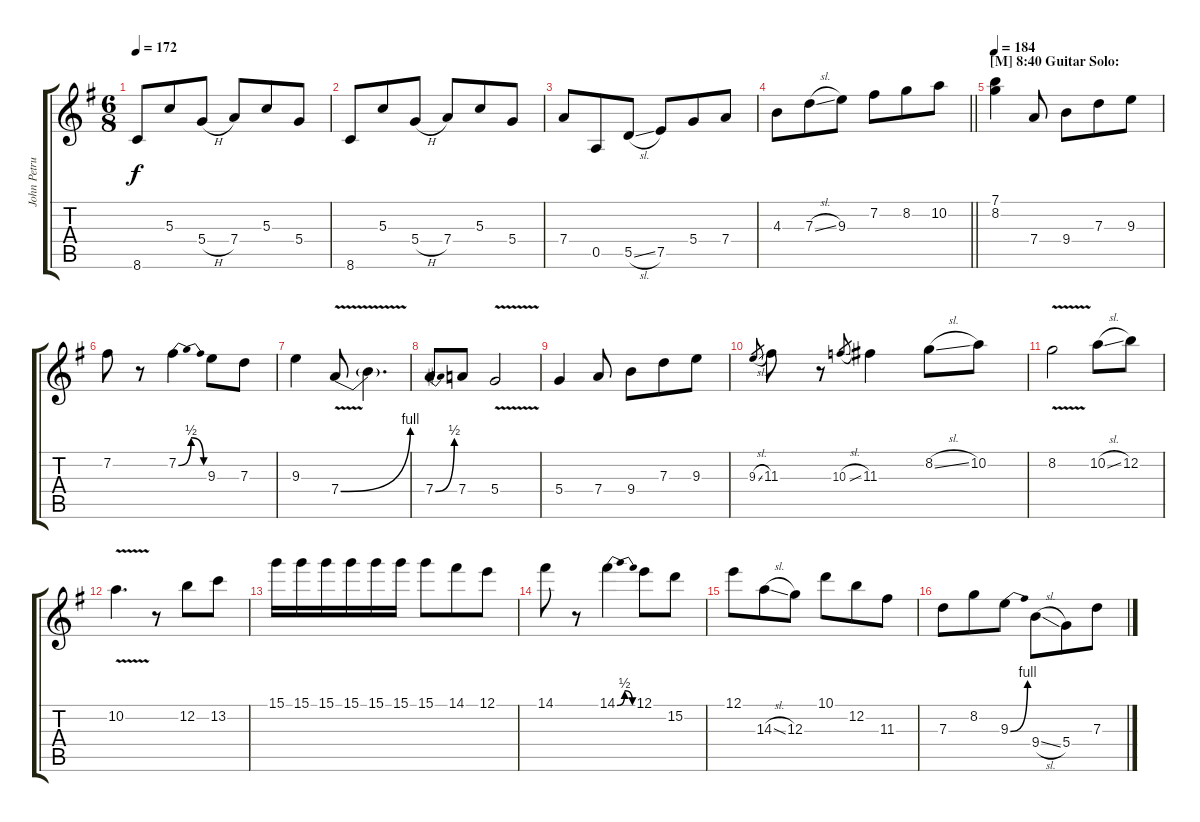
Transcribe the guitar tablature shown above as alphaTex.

\track ("John Petrucci - Guitar" "John Petru") {instrument distortionguitar}
\staff {score tabs}
\tuning (E4 B3 G3 D3 A2 E2) {hide}
\ts (6 8)
\tempo 172
\clef g2
\ks g
8.6.8{dy f} 5.3.8 5.4{h}.8 7.4.8 5.3.8 5.4.8 |
8.6.8 5.3.8 5.4{h}.8 7.4.8 5.3.8 5.4.8 |
7.4.8 0.5.8 5.5{sl}.8 7.5.8 5.4.8 7.4.8 |
\barLineRight lightlight
4.3.8 7.3{sl}.8 9.3.8 7.2.8 8.2.8 10.2.8 |
\section ("" "[M] 8:40 Guitar Solo:")
\tempo 184
(7.1 8.2).4{volume 14} 7.4.8 9.4.8 7.3.8 9.3.8 |
7.2.8 r.8 7.2{be (bendrelease 0 0 26 2 26 2 60 0)}.4 9.3.8 7.3.8 |
9.3.4 7.4{be (bend 0 0 60 4) v}.8 7.4{t}.4{d} |
7.4{be (bend 0 0 60 2)}.8 7.4.8 5.4{v}.2 |
5.4.4 7.4.8 9.4.8 7.3.8 9.3.8 |
9.3{sl}.8{gr} 11.3.8 r.8 10.3{sl}.8{gr} 11.3.4 8.2{sl}.8 10.2.8 |
8.2{v}.2 10.2{sl}.8 12.2.8 |
10.2{v}.4{d} r.8 12.2.8 13.2.8 |
15.1.16 15.1.16 15.1.16 15.1.16 15.1.16 15.1.16 15.1.8 14.1.8 12.1.8 |
14.1.8 r.8 14.1{be (bendrelease 0 0 30 2 30 2 60 0)}.4 12.1.8 15.2.8 |
12.1.8 14.3{sl}.8 12.3.8 10.1.8 12.2.8 11.3.8 |
7.3.8 8.2.8 9.3{be (bend 0 0 60 4)}.8 9.4{sl}.8 5.4.8 7.3.8
